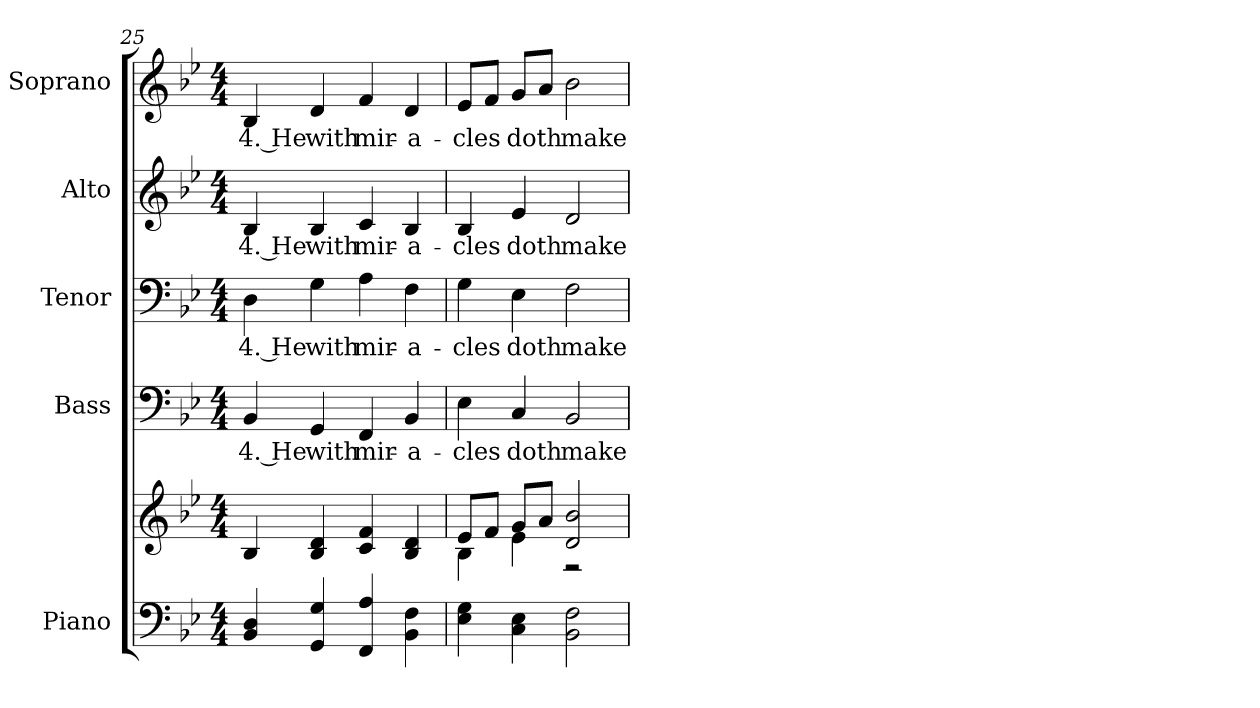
**kern	**kern	**kern	**text	**kern	**text	**kern	**text	**kern	**text
*part5	*part5	*part4	*part4	*part3	*part3	*part2	*part2	*part1	*part1
*staff6	*staff5	*staff4	*staff4	*staff3	*staff3	*staff2	*staff2	*staff1	*staff1
*I"Piano	*	*I"Bass	*	*I"Tenor	*	*I"Alto	*	*I"Soprano	*
*I'Pno.	*	*I'B.	*	*I'T.	*	*I'A.	*	*I'S.	*
!!LO:PB:g=z
*clefF4	*clefG2	*clefF4	*	*clefF4	*	*clefG2	*	*clefG2	*
*k[b-e-]	*k[b-e-]	*k[b-e-]	*	*k[b-e-]	*	*k[b-e-]	*	*k[b-e-]	*
*B-:	*B-:	*B-:	*	*B-:	*	*B-:	*	*B-:	*
*M4/4	*M4/4	*M4/4	*	*M4/4	*	*M4/4	*	*M4/4	*
=25	=25	=25	=25	=25	=25	=25	=25	=25	=25
!	!	!	!LO:LY:b:color=#000000	!	!	!	!	!	!
!	!	!	!	!	!LO:LY:b:color=#000000	!	!	!	!
!	!	!	!	!	!	!	!LO:LY:b:color=#000000	!	!
!	!	!	!	!	!	!	!	!	!LO:LY:b:color=#000000
4BB-i/ 4Di	4B-i/	4BB-i/	4. He	4Di\	4. He	4B-i/	4. He	4B-i/	4. He
!	!	!	!LO:LY:b:color=#000000	!	!	!	!	!	!
!	!	!	!	!	!LO:LY:b:color=#000000	!	!	!	!
!	!	!	!	!	!	!	!LO:LY:b:color=#000000	!	!
!	!	!	!	!	!	!	!	!	!LO:LY:b:color=#000000
4GGi/ 4Gi	4B-i/ 4di	4GGi/	with	4Gi\	with	4B-i/	with	4di/	with
!	!	!	!LO:LY:b:color=#000000	!	!	!	!	!	!
!	!	!	!	!	!LO:LY:b:color=#000000	!	!	!	!
!	!	!	!	!	!	!	!LO:LY:b:color=#000000	!	!
!	!	!	!	!	!	!	!	!	!LO:LY:b:color=#000000
4FFi/ 4Ai	4ci/ 4fi	4FFi/	mir-	4Ai\	mir-	4ci/	mir-	4fi/	mir-
!	!	!	!LO:LY:b:color=#000000	!	!	!	!	!	!
!	!	!	!	!	!LO:LY:b:color=#000000	!	!	!	!
!	!	!	!	!	!	!	!LO:LY:b:color=#000000	!	!
!	!	!	!	!	!	!	!	!	!LO:LY:b:color=#000000
4BB-i\ 4Fi	4B-i/ 4di	4BB-i/	-a-	4Fi\	-a-	4B-i/	-a-	4di/	-a-
=26	=26	=26	=26	=26	=26	=26	=26	=26	=26
*	*^	*	*	*	*	*	*	*	*
!	!	!	!	!LO:LY:b:color=#000000	!	!	!	!	!	!
!	!	!	!	!	!	!LO:LY:b:color=#000000	!	!	!	!
!	!	!	!	!	!	!	!	!LO:LY:b:color=#000000	!	!
!	!	!	!	!	!	!	!	!	!	!LO:LY:b:color=#000000
4E-i\ 4Gi	8e-i/L	4B-i\	4E-i\	-cles	4Gi\	-cles	4B-i/	-cles	8e-i/L	-cles
.	8fi/J	.	.	.	.	.	.	.	8fi/J	.
!	!	!	!	!LO:LY:b:color=#000000	!	!	!	!	!	!
!	!	!	!	!	!	!LO:LY:b:color=#000000	!	!	!	!
!	!	!	!	!	!	!	!	!LO:LY:b:color=#000000	!	!
!	!	!	!	!	!	!	!	!	!	!LO:LY:b:color=#000000
4Ci\ 4E-i	8gi/L	4e-i\	4Ci/	doth	4E-i\	doth	4e-i/	doth	8gi/L	doth
.	8ai/J	.	.	.	.	.	.	.	8ai/J	.
!	!	!	!	!LO:LY:b:color=#000000	!	!	!	!	!	!
!	!	!	!	!	!	!LO:LY:b:color=#000000	!	!	!	!
!	!	!	!	!	!	!	!	!LO:LY:b:color=#000000	!	!
!	!	!	!	!	!	!	!	!	!	!LO:LY:b:color=#000000
2BB-i\ 2Fi	2di/ 2b-i	2r	2BB-i/	make	2Fi\	make	2di/	make	2b-i\	make
*	*v	*v	*	*	*	*	*	*	*	*
=	=	=	=	=	=	=	=	=	=
*-	*-	*-	*-	*-	*-	*-	*-	*-	*-
